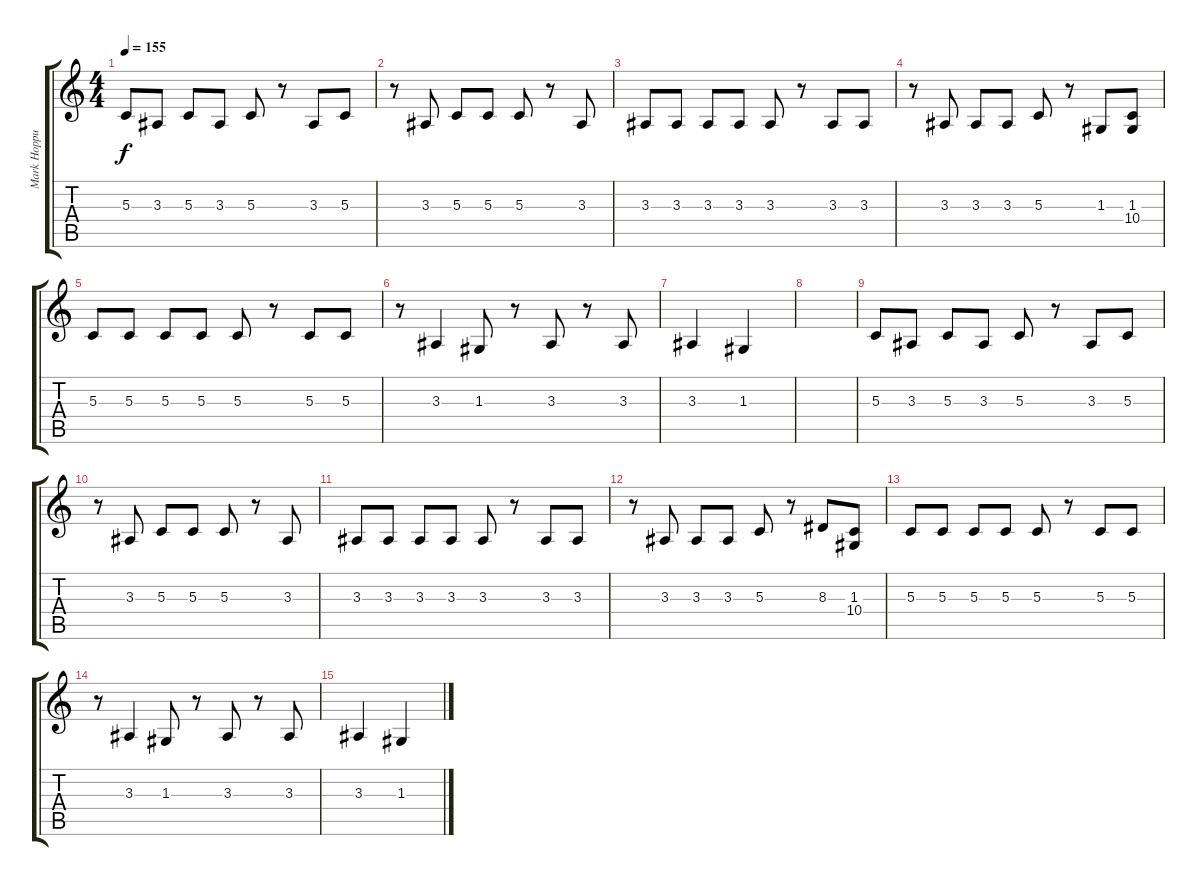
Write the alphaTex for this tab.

\track ("Mark Hoppus Vocal" "Mark Hoppu") {instrument oboe}
\staff {score tabs}
\tuning (E4 B3 G3 D3 A2 E2) {hide}
\ts (4 4)
\tempo 155
\clef g2
\ks c
5.3.8{dy f} 3.3.8 5.3.8 3.3.8 5.3.8 r.8 3.3.8 5.3.8 |
r.8 3.3.8 5.3.8 5.3.8 5.3.8 r.8 3.3.8 |
3.3.8 3.3.8 3.3.8 3.3.8 3.3.8 r.8 3.3.8 3.3.8 |
r.8 3.3.8 3.3.8 3.3.8 5.3.8 r.8 1.3.8 (1.3 10.4).8 |
5.3.8 5.3.8 5.3.8 5.3.8 5.3.8 r.8 5.3.8 5.3.8 |
r.8 3.3.4 1.3.8 r.8 3.3.8 r.8 3.3.8 |
3.3.4 1.3.4 |
|
5.3.8 3.3.8 5.3.8 3.3.8 5.3.8 r.8 3.3.8 5.3.8 |
r.8 3.3.8 5.3.8 5.3.8 5.3.8 r.8 3.3.8 |
3.3.8 3.3.8 3.3.8 3.3.8 3.3.8 r.8 3.3.8 3.3.8 |
r.8 3.3.8 3.3.8 3.3.8 5.3.8 r.8 8.3.8 (1.3 10.4).8 |
5.3.8 5.3.8 5.3.8 5.3.8 5.3.8 r.8 5.3.8 5.3.8 |
r.8 3.3.4 1.3.8 r.8 3.3.8 r.8 3.3.8 |
3.3.4 1.3.4
